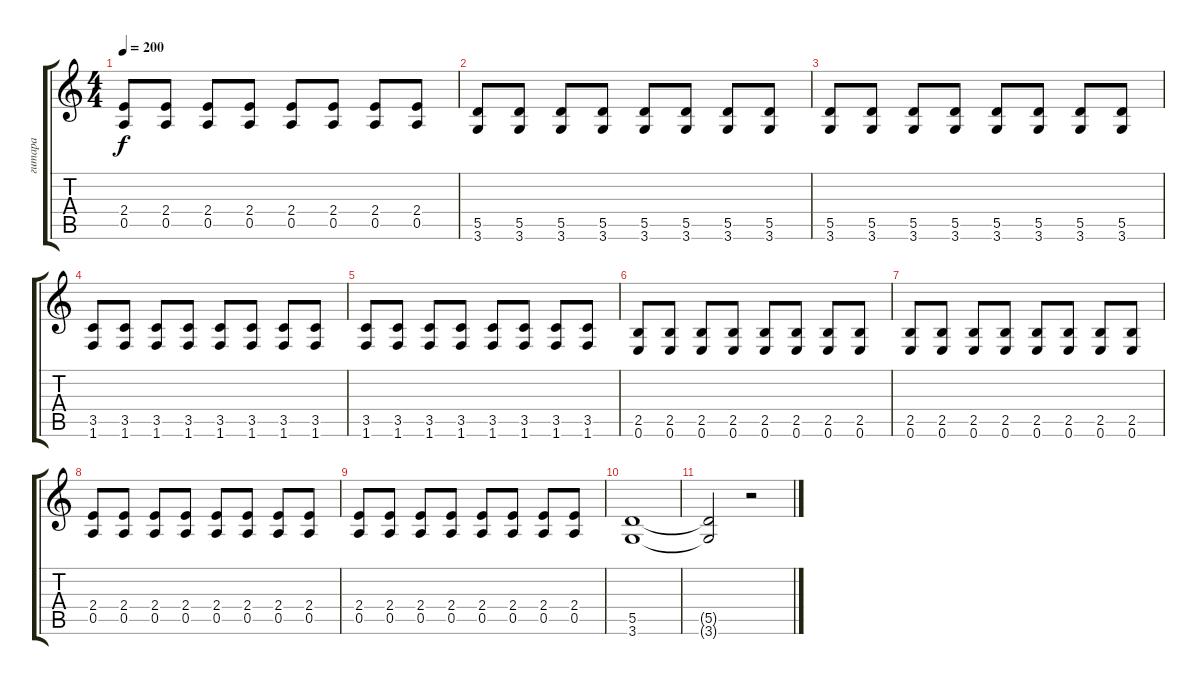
\track ("гитара" "гитара") {instrument overdrivenguitar}
\staff {score tabs}
\tuning (E4 B3 G3 D3 A2 E2) {hide}
\ts (4 4)
\tempo 200
\clef g2
\ks c
(2.4 0.5).8{dy f} (2.4 0.5).8 (2.4 0.5).8 (2.4 0.5).8 (2.4 0.5).8 (2.4 0.5).8 (2.4 0.5).8 (2.4 0.5).8 |
(5.5 3.6).8 (5.5 3.6).8 (5.5 3.6).8 (5.5 3.6).8 (5.5 3.6).8 (5.5 3.6).8 (5.5 3.6).8 (5.5 3.6).8 |
(5.5 3.6).8 (5.5 3.6).8 (5.5 3.6).8 (5.5 3.6).8 (5.5 3.6).8 (5.5 3.6).8 (5.5 3.6).8 (5.5 3.6).8 |
(3.5 1.6).8 (3.5 1.6).8 (3.5 1.6).8 (3.5 1.6).8 (3.5 1.6).8 (3.5 1.6).8 (3.5 1.6).8 (3.5 1.6).8 |
(3.5 1.6).8 (3.5 1.6).8 (3.5 1.6).8 (3.5 1.6).8 (3.5 1.6).8 (3.5 1.6).8 (3.5 1.6).8 (3.5 1.6).8 |
(2.5 0.6).8 (2.5 0.6).8 (2.5 0.6).8 (2.5 0.6).8 (2.5 0.6).8 (2.5 0.6).8 (2.5 0.6).8 (2.5 0.6).8 |
(2.5 0.6).8 (2.5 0.6).8 (2.5 0.6).8 (2.5 0.6).8 (2.5 0.6).8 (2.5 0.6).8 (2.5 0.6).8 (2.5 0.6).8 |
(2.4 0.5).8 (2.4 0.5).8 (2.4 0.5).8 (2.4 0.5).8 (2.4 0.5).8 (2.4 0.5).8 (2.4 0.5).8 (2.4 0.5).8 |
(2.4 0.5).8 (2.4 0.5).8 (2.4 0.5).8 (2.4 0.5).8 (2.4 0.5).8 (2.4 0.5).8 (2.4 0.5).8 (2.4 0.5).8 |
(5.5 3.6).1 |
(5.5{t} 3.6{t}).2 r.2
